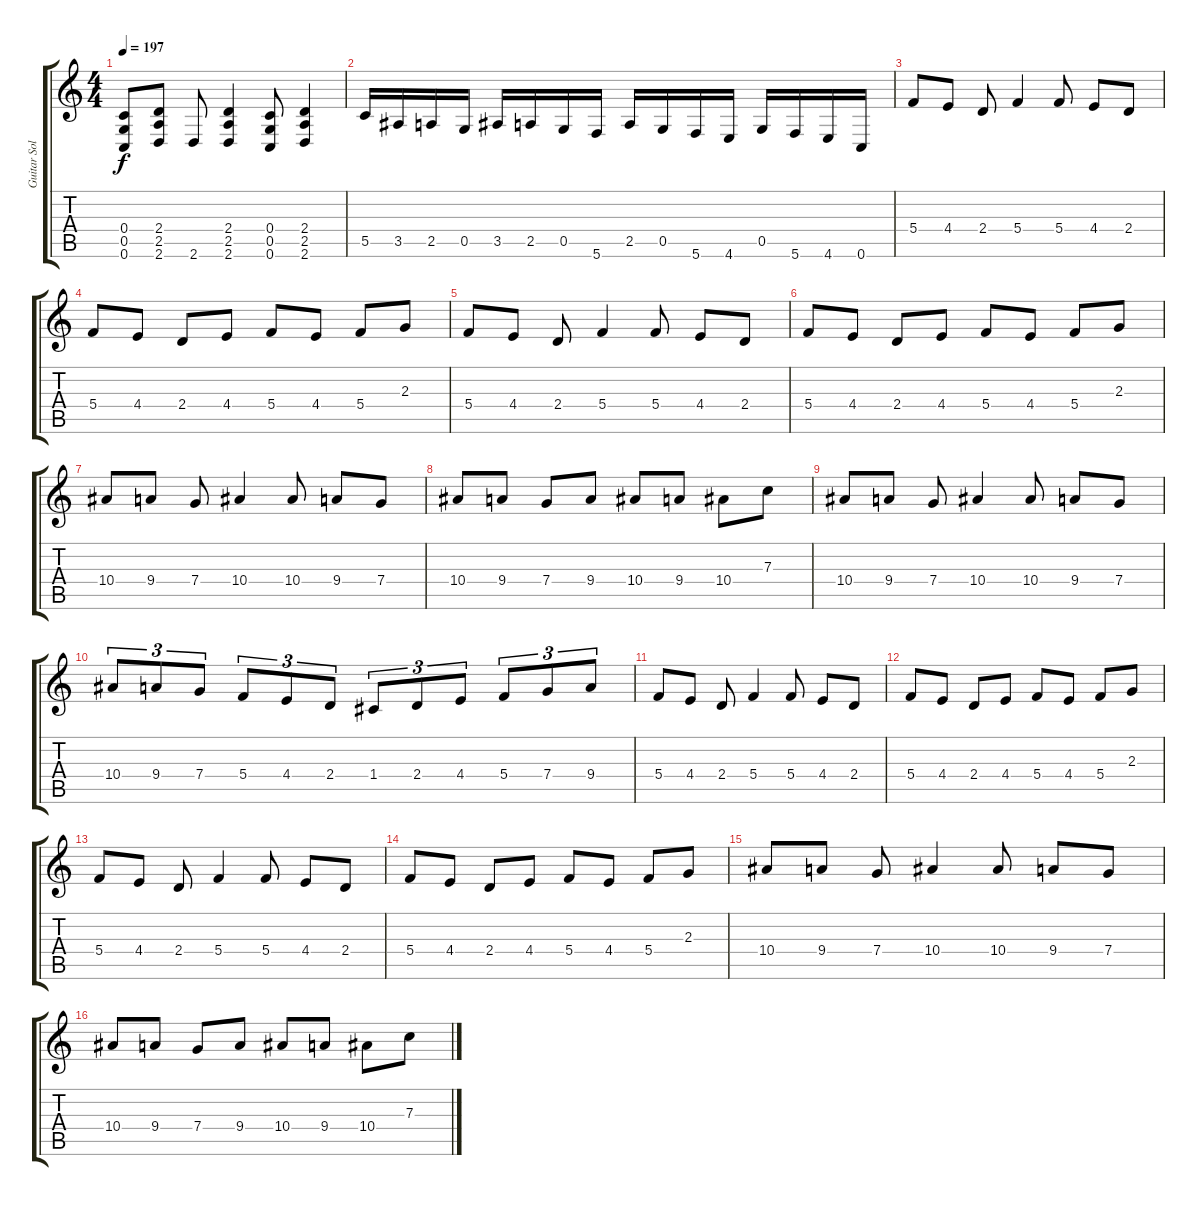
\track ("Guitar Solo" "Guitar Sol") {instrument overdrivenguitar}
\staff {score tabs}
\tuning (D4 A3 F3 C3 G2 C2) {hide}
\ts (4 4)
\tempo 197
\clef g2
\ks c
(0.4 0.5 0.6).8{dy f} (2.4 2.5 2.6).8 2.6.8 (2.4 2.5 2.6).4 (0.4 0.5 0.6).8 (2.4 2.5 2.6).4 |
5.5.16 3.5.16 2.5.16 0.5.16 3.5.16 2.5.16 0.5.16 5.6.16 2.5.16 0.5.16 5.6.16 4.6.16 0.5.16 5.6.16 4.6.16 0.6.16 |
5.4.8 4.4.8 2.4.8 5.4.4 5.4.8 4.4.8 2.4.8 |
5.4.8 4.4.8 2.4.8 4.4.8 5.4.8 4.4.8 5.4.8 2.3.8 |
5.4.8 4.4.8 2.4.8 5.4.4 5.4.8 4.4.8 2.4.8 |
5.4.8 4.4.8 2.4.8 4.4.8 5.4.8 4.4.8 5.4.8 2.3.8 |
10.4.8 9.4.8 7.4.8 10.4.4 10.4.8 9.4.8 7.4.8 |
10.4.8 9.4.8 7.4.8 9.4.8 10.4.8 9.4.8 10.4.8 7.3.8 |
10.4.8 9.4.8 7.4.8 10.4.4 10.4.8 9.4.8 7.4.8 |
10.4.8{tu (3 2)} 9.4.8{tu (3 2)} 7.4.8{tu (3 2)} 5.4.8{tu (3 2)} 4.4.8{tu (3 2)} 2.4.8{tu (3 2)} 1.4.8{tu (3 2)} 2.4.8{tu (3 2)} 4.4.8{tu (3 2)} 5.4.8{tu (3 2)} 7.4.8{tu (3 2)} 9.4.8{tu (3 2)} |
5.4.8 4.4.8 2.4.8 5.4.4 5.4.8 4.4.8 2.4.8 |
5.4.8 4.4.8 2.4.8 4.4.8 5.4.8 4.4.8 5.4.8 2.3.8 |
5.4.8 4.4.8 2.4.8 5.4.4 5.4.8 4.4.8 2.4.8 |
5.4.8 4.4.8 2.4.8 4.4.8 5.4.8 4.4.8 5.4.8 2.3.8 |
10.4.8 9.4.8 7.4.8 10.4.4 10.4.8 9.4.8 7.4.8 |
10.4.8 9.4.8 7.4.8 9.4.8 10.4.8 9.4.8 10.4.8 7.3.8
